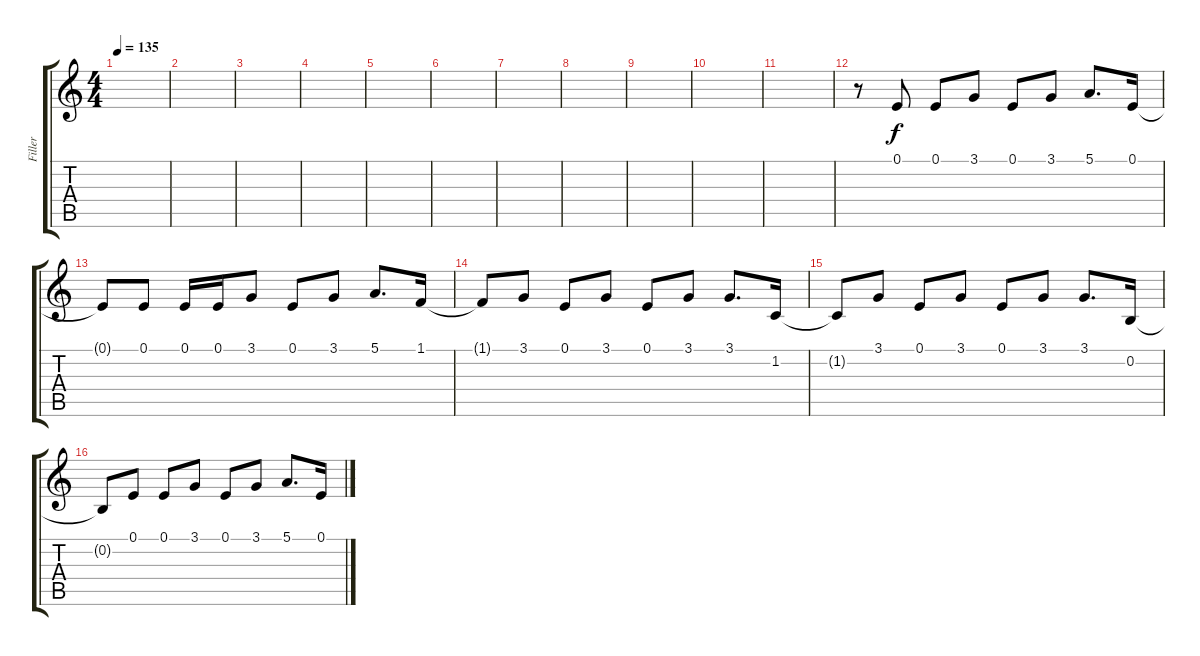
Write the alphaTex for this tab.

\track ("Filler" "Filler") {instrument pad6metallic}
\staff {score tabs}
\tuning (E4 B3 G3 D3 A2 E2) {hide}
\ts (4 4)
\tempo 135
\clef g2
\ks c
|
|
|
|
|
|
|
|
|
|
|
r.8 0.1.8 0.1.8 3.1.8 0.1.8 3.1.8 5.1.8{d} 0.1.16 |
0.1{t}.8 0.1.8 0.1.16 0.1.16 3.1.8 0.1.8 3.1.8 5.1.8{d} 1.1.16 |
1.1{t}.8 3.1.8 0.1.8 3.1.8 0.1.8 3.1.8 3.1.8{d} 1.2.16 |
1.2{t}.8 3.1.8 0.1.8 3.1.8 0.1.8 3.1.8 3.1.8{d} 0.2.16 |
0.2{t}.8 0.1.8 0.1.8 3.1.8 0.1.8 3.1.8 5.1.8{d} 0.1.16
